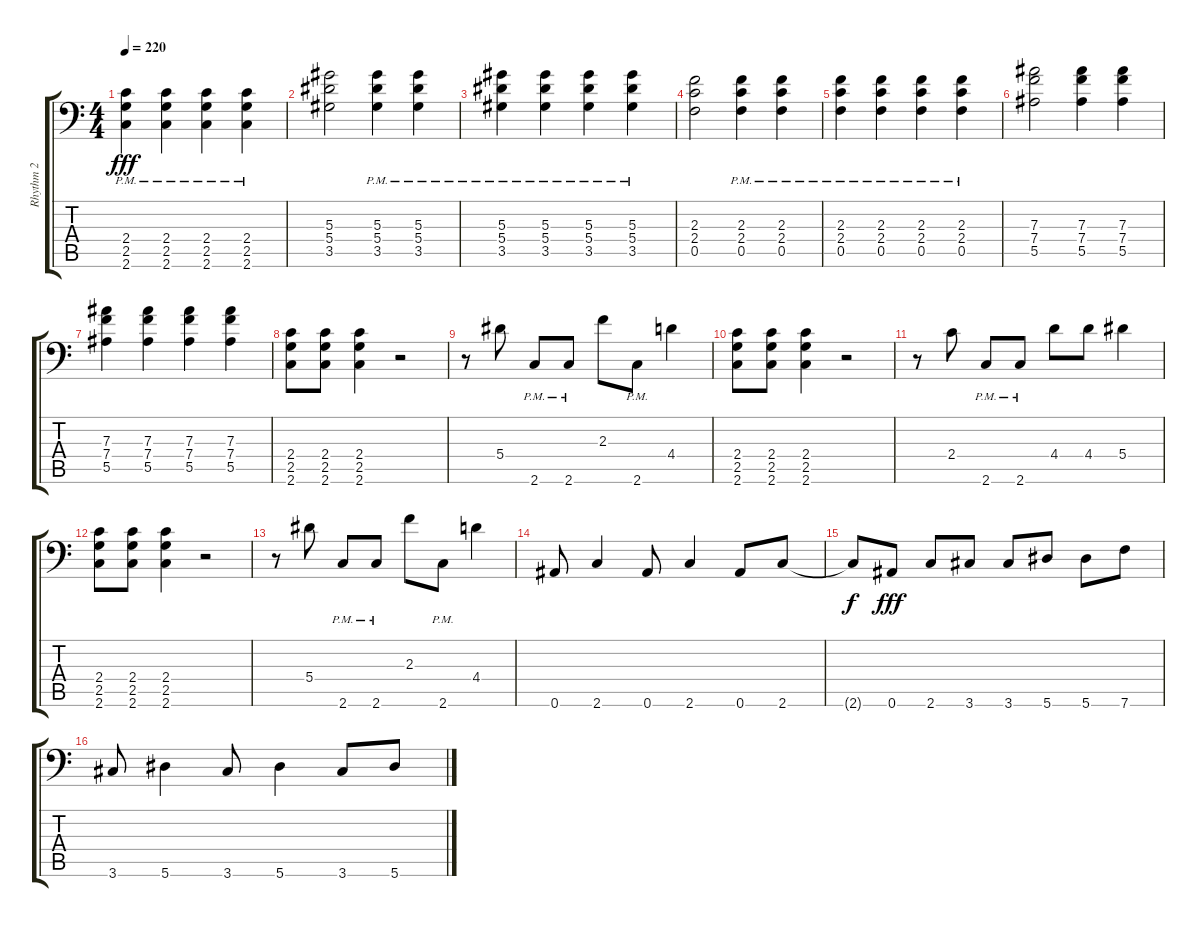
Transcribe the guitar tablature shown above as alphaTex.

\track ("Rhythm 2" "Rhythm 2") {instrument distortionguitar}
\staff {score tabs}
\tuning (C4 G3 Eb3 Bb2 F2 Bb1) {hide}
\ts (4 4)
\tempo 220
\clef f4
\ks c
(2.4{pm} 2.5{pm} 2.6{pm}).4{dy fff} (2.4{pm} 2.5{pm} 2.6{pm}).4 (2.4{pm} 2.5{pm} 2.6{pm}).4 (2.4{pm} 2.5{pm} 2.6{pm}).4 |
(5.3 5.4 3.5).2 (5.3{pm} 5.4{pm} 3.5{pm}).4 (5.3{pm} 5.4{pm} 3.5{pm}).4 |
(5.3{pm} 5.4{pm} 3.5{pm}).4 (5.3{pm} 5.4{pm} 3.5{pm}).4 (5.3{pm} 5.4{pm} 3.5{pm}).4 (5.3{pm} 5.4{pm} 3.5{pm}).4 |
(2.3 2.4 0.5).2 (2.3{pm} 2.4{pm} 0.5{pm}).4 (2.3{pm} 2.4{pm} 0.5{pm}).4 |
(2.3{pm} 2.4{pm} 0.5{pm}).4 (2.3{pm} 2.4{pm} 0.5{pm}).4 (2.3{pm} 2.4{pm} 0.5{pm}).4 (2.3{pm} 2.4{pm} 0.5{pm}).4 |
(7.3 7.4 5.5).2 (7.3 7.4 5.5).4 (7.3 7.4 5.5).4 |
(7.3 7.4 5.5).4 (7.3 7.4 5.5).4 (7.3 7.4 5.5).4 (7.3 7.4 5.5).4 |
(2.4 2.5 2.6).8 (2.4 2.5 2.6).8 (2.4 2.5 2.6).4 r.2 |
r.8 5.4.8 2.6{pm}.8 2.6{pm}.8 2.3.8 2.6{pm}.8 4.4.4 |
(2.4 2.5 2.6).8 (2.4 2.5 2.6).8 (2.4 2.5 2.6).4 r.2 |
r.8 2.4.8 2.6{pm}.8 2.6{pm}.8 4.4.8 4.4.8 5.4.4 |
(2.4 2.5 2.6).8 (2.4 2.5 2.6).8 (2.4 2.5 2.6).4 r.2 |
r.8 5.4.8 2.6{pm}.8 2.6{pm}.8 2.3.8 2.6{pm}.8 4.4.4 |
0.6.8 2.6.4 0.6.8 2.6.4 0.6.8 2.6.8 |
2.6{t}.8{dy f} 0.6.8{dy fff} 2.6.8 3.6.8 3.6.8 5.6.8 5.6.8 7.6.8 |
3.6.8 5.6.4 3.6.8 5.6.4 3.6.8 5.6.8
